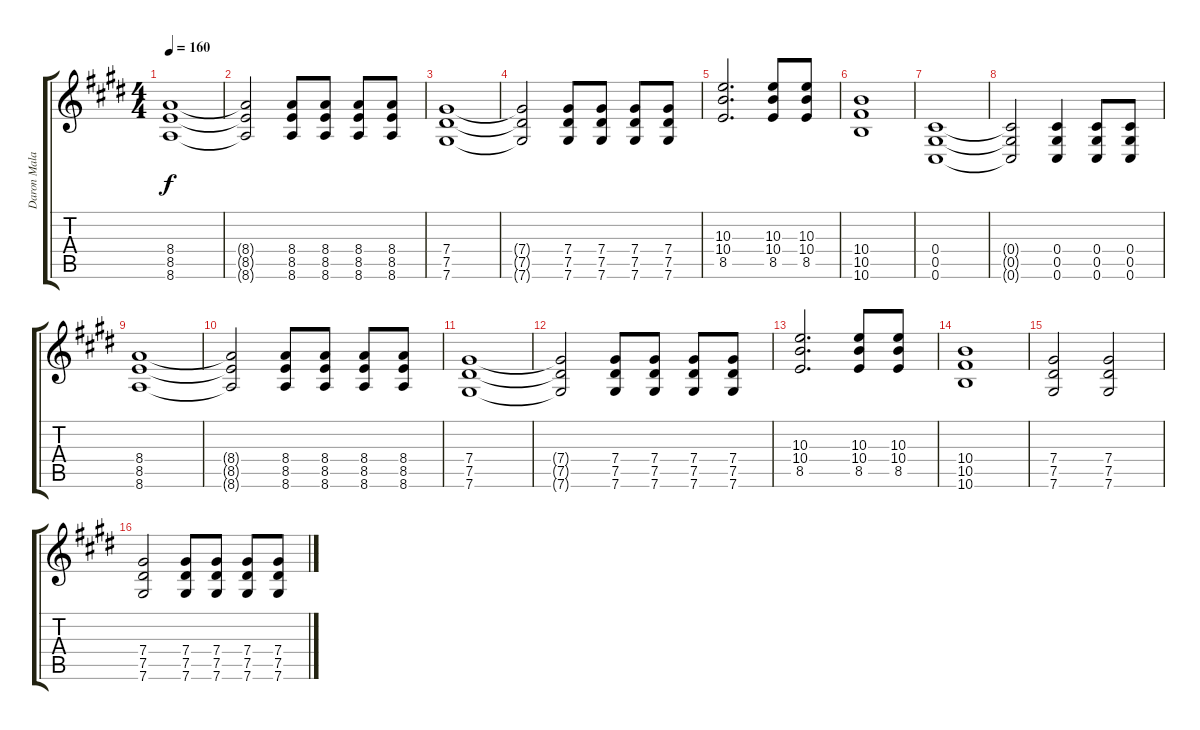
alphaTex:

\track ("Daron Malakian [Lead Guitar]" "Daron Mala") {instrument distortionguitar}
\staff {score tabs}
\tuning (Eb4 Bb3 Gb3 Db3 Ab2 Db2) {hide}
\ts (4 4)
\tempo 160
\clef g2
\ks c#minor
(8.4 8.5 8.6).1{dy f} |
(8.4{t} 8.5{t} 8.6{t}).2 (8.4 8.5 8.6).8 (8.4 8.5 8.6).8 (8.4 8.5 8.6).8 (8.4 8.5 8.6).8 |
(7.4 7.5 7.6).1 |
(7.4{t} 7.5{t} 7.6{t}).2 (7.4 7.5 7.6).8 (7.4 7.5 7.6).8 (7.4 7.5 7.6).8 (7.4 7.5 7.6).8 |
(10.3 10.4 8.5).2{d} (10.3 10.4 8.5).8 (10.3 10.4 8.5).8 |
(10.4 10.5 10.6).1 |
(0.4 0.5 0.6).1 |
(0.4{t} 0.5{t} 0.6{t}).2 (0.4 0.5 0.6).4 (0.4 0.5 0.6).8 (0.4 0.5 0.6).8 |
(8.4 8.5 8.6).1 |
(8.4{t} 8.5{t} 8.6{t}).2 (8.4 8.5 8.6).8 (8.4 8.5 8.6).8 (8.4 8.5 8.6).8 (8.4 8.5 8.6).8 |
(7.4 7.5 7.6).1 |
(7.4{t} 7.5{t} 7.6{t}).2 (7.4 7.5 7.6).8 (7.4 7.5 7.6).8 (7.4 7.5 7.6).8 (7.4 7.5 7.6).8 |
(10.3 10.4 8.5).2{d} (10.3 10.4 8.5).8 (10.3 10.4 8.5).8 |
(10.4 10.5 10.6).1 |
(7.4 7.5 7.6).2 (7.4 7.5 7.6).2 |
(7.4 7.5 7.6).2 (7.4 7.5 7.6).8 (7.4 7.5 7.6).8 (7.4 7.5 7.6).8 (7.4 7.5 7.6).8
